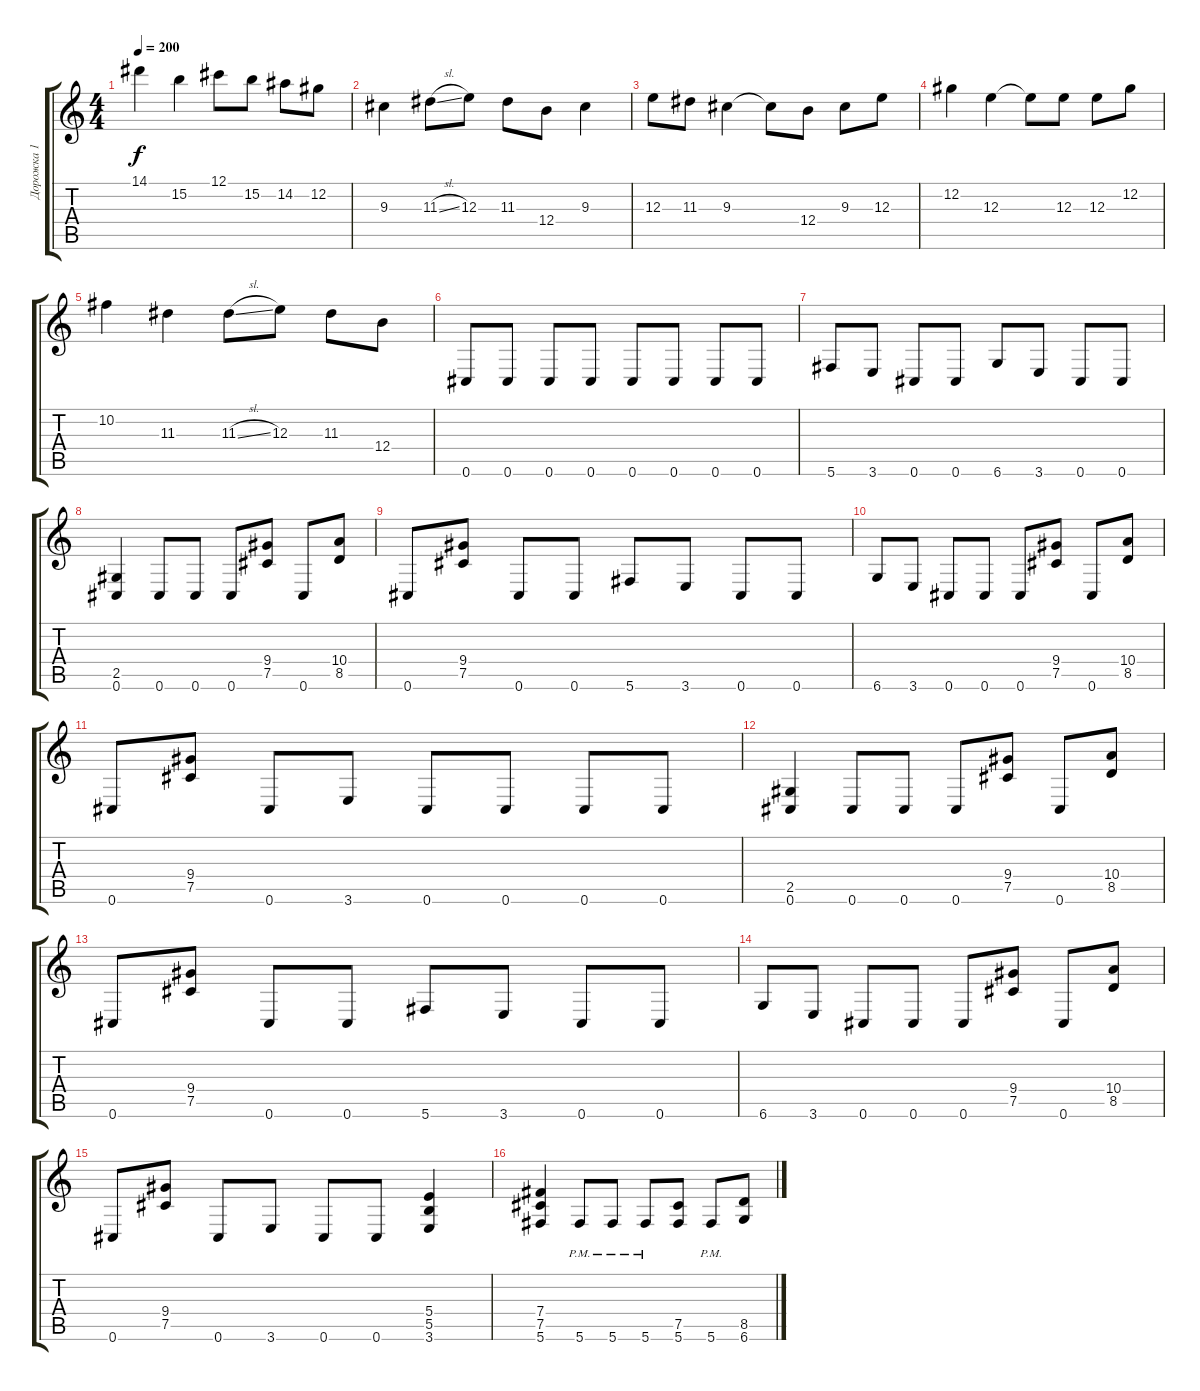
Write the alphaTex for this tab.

\track ("Дорожка 1" "Дорожка 1") {instrument distortionguitar}
\staff {score tabs}
\tuning (Db4 Ab3 E3 B2 Gb2 Db2) {hide}
\ts (4 4)
\tempo 200
\clef g2
\ks c
14.1.4{dy f} 15.2.4 12.1.8 15.2.8 14.2.8 12.2.8 |
9.3.4 11.3{sl}.8 12.3.8 11.3.8 12.4.8 9.3.4 |
12.3.8 11.3.8 9.3.4 9.3{t}.8 12.4.8 9.3.8 12.3.8 |
12.2.4 12.3.4 12.3{t}.8 12.3.8 12.3.8 12.2.8 |
10.2.4 11.3.4 11.3{sl}.8 12.3.8 11.3.8 12.4.8 |
0.6.8 0.6.8 0.6.8 0.6.8 0.6.8 0.6.8 0.6.8 0.6.8 |
5.6.8 3.6.8 0.6.8 0.6.8 6.6.8 3.6.8 0.6.8 0.6.8 |
(2.5 0.6).4 0.6.8 0.6.8 0.6.8 (9.4 7.5).8 0.6.8 (10.4 8.5).8 |
0.6.8 (9.4 7.5).8 0.6.8 0.6.8 5.6.8 3.6.8 0.6.8 0.6.8 |
6.6.8 3.6.8 0.6.8 0.6.8 0.6.8 (9.4 7.5).8 0.6.8 (10.4 8.5).8 |
0.6.8 (9.4 7.5).8 0.6.8 3.6.8 0.6.8 0.6.8 0.6.8 0.6.8 |
(2.5 0.6).4 0.6.8 0.6.8 0.6.8 (9.4 7.5).8 0.6.8 (10.4 8.5).8 |
0.6.8 (9.4 7.5).8 0.6.8 0.6.8 5.6.8 3.6.8 0.6.8 0.6.8 |
6.6.8 3.6.8 0.6.8 0.6.8 0.6.8 (9.4 7.5).8 0.6.8 (10.4 8.5).8 |
0.6.8 (9.4 7.5).8 0.6.8 3.6.8 0.6.8 0.6.8 (5.4 5.5 3.6).4 |
(7.4 7.5 5.6).4 5.6{pm}.8 5.6{pm}.8 5.6{pm}.8 (7.5 5.6).8 5.6{pm}.8 (8.5 6.6).8
